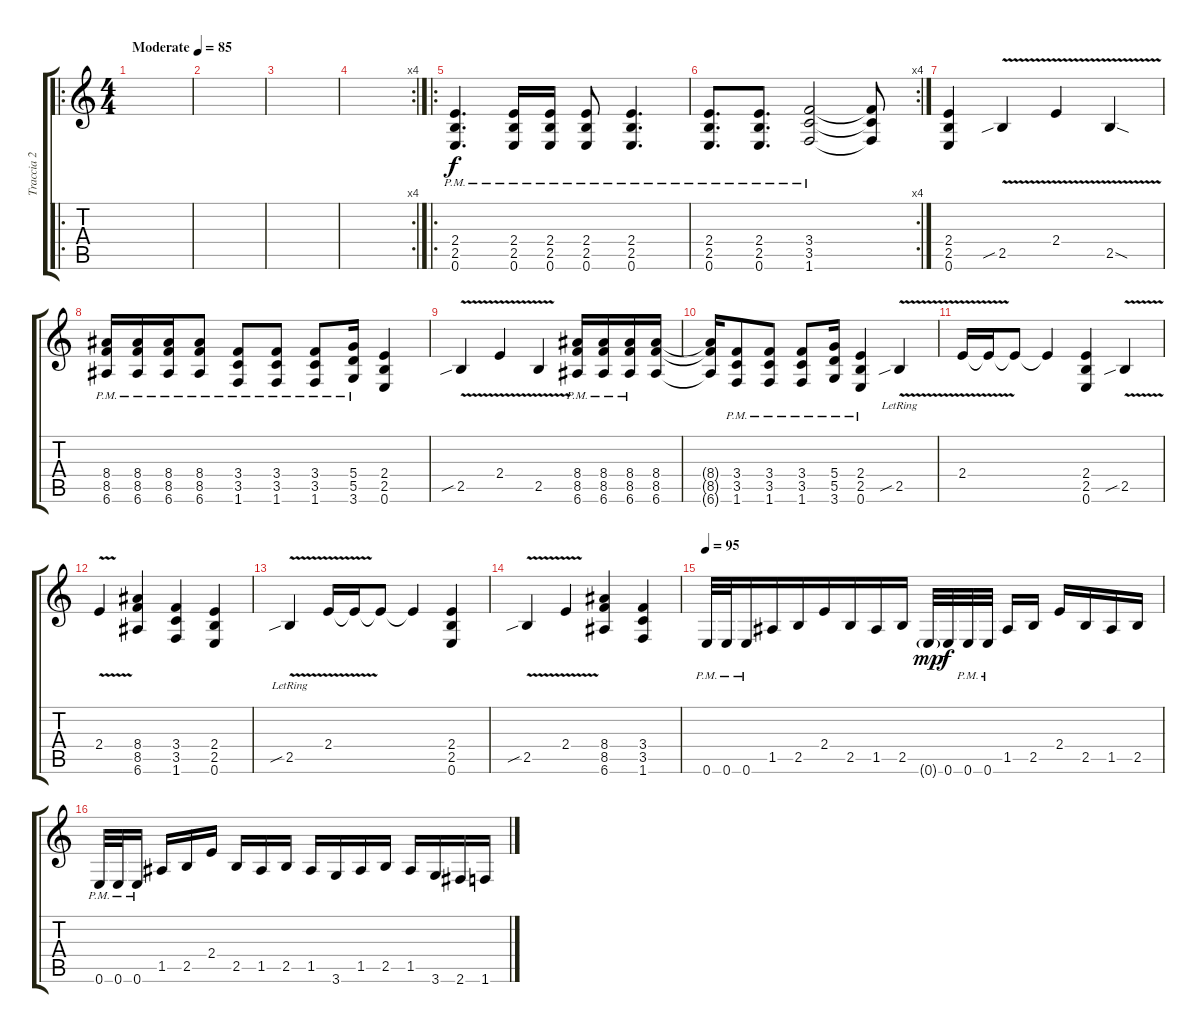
\track ("Traccia 2" "Traccia 2") {instrument distortionguitar}
\staff {score tabs}
\tuning (E4 B3 G3 D3 A2 E2) {hide}
\ro
\ts (4 4)
\tempo (85 "Moderate")
\clef g2
\ks c
|
|
|
\rc 4
|
\ro
(2.4{pm} 2.5{pm} 0.6{pm}).4{d} (2.4{pm} 2.5{pm} 0.6{pm}).16 (2.4{pm} 2.5{pm} 0.6{pm}).16 (2.4{pm} 2.5{pm} 0.6{pm}).8 (2.4{pm} 2.5{pm} 0.6{pm}).4{d} |
\rc 4
(2.4{pm} 2.5{pm} 0.6{pm}).8{d} (2.4{pm} 2.5{pm} 0.6{pm}).8{d} (3.4{pm} 3.5{pm} 1.6{pm}).2 (3.4{t} 3.5{t} 1.6{t}).8 |
(2.4 2.5 0.6).4 2.5{v sib}.4 2.4{v}.4 2.5{v sod}.4 |
(8.4{pm} 8.5{pm} 6.6{pm}).16 (8.4{pm} 8.5{pm} 6.6{pm}).16 (8.4{pm} 8.5{pm} 6.6{pm}).16 (8.4{pm} 8.5{pm} 6.6{pm}).8 (3.4{pm} 3.5{pm} 1.6{pm}).8 (3.4{pm} 3.5{pm} 1.6{pm}).8 (3.4{pm} 3.5{pm} 1.6{pm}).8 (5.4{pm} 5.5{pm} 3.6{pm}).16 (2.4 2.5 0.6).4 |
2.5{v sib}.4 2.4{v}.4 2.5{v}.4 (8.4{pm} 8.5{pm} 6.6{pm}).16 (8.4{pm} 8.5{pm} 6.6{pm}).16 (8.4{pm} 8.5{pm} 6.6{pm}).16 (8.4 8.5 6.6).16 |
(8.4{t} 8.5{t} 6.6{t}).16 (3.4{pm} 3.5{pm} 1.6{pm}).8 (3.4{pm} 3.5{pm} 1.6{pm}).8 (3.4{pm} 3.5{pm} 1.6{pm}).8 (5.4{pm} 5.5{pm} 3.6{pm}).16 (2.4{pm} 2.5{pm} 0.6{pm}).4 2.5{v sib lr}.4 |
2.4{v}.16 2.4{t}.16 2.4{t}.8 2.4{t}.4 (2.4 2.5 0.6).4 2.5{v sib}.4 |
2.4{v}.4 (8.4 8.5 6.6).4 (3.4 3.5 1.6).4 (2.4 2.5 0.6).4 |
2.5{v sib lr}.4 2.4{v}.16 2.4{t}.16 2.4{t}.8 2.4{t}.4 (2.4 2.5 0.6).4 |
2.5{v sib}.4 2.4{v}.4 (8.4 8.5 6.6).4 (3.4 3.5 1.6).4 |
\tempo 95
0.6{pm}.32 0.6{pm}.32 0.6{pm}.16 1.5.16 2.5.16{beam merge} 2.4.16 2.5.16 1.5.16 2.5.16 0.6{g}.32{dy mp} 0.6.32{dy f} 0.6{pm}.32 0.6{pm}.32{beam split} 1.5.16 2.5.16 2.4.16 2.5.16 1.5.16 2.5.16 |
0.6{pm}.32 0.6{pm}.32 0.6{pm}.16{beam split} 1.5.16 2.5.16{beam merge} 2.4.16{beam split} 2.5.16 1.5.16 2.5.16 1.5.16 3.6.16 1.5.16 2.5.16 1.5.16 3.6.16 2.6.16 1.6.16
